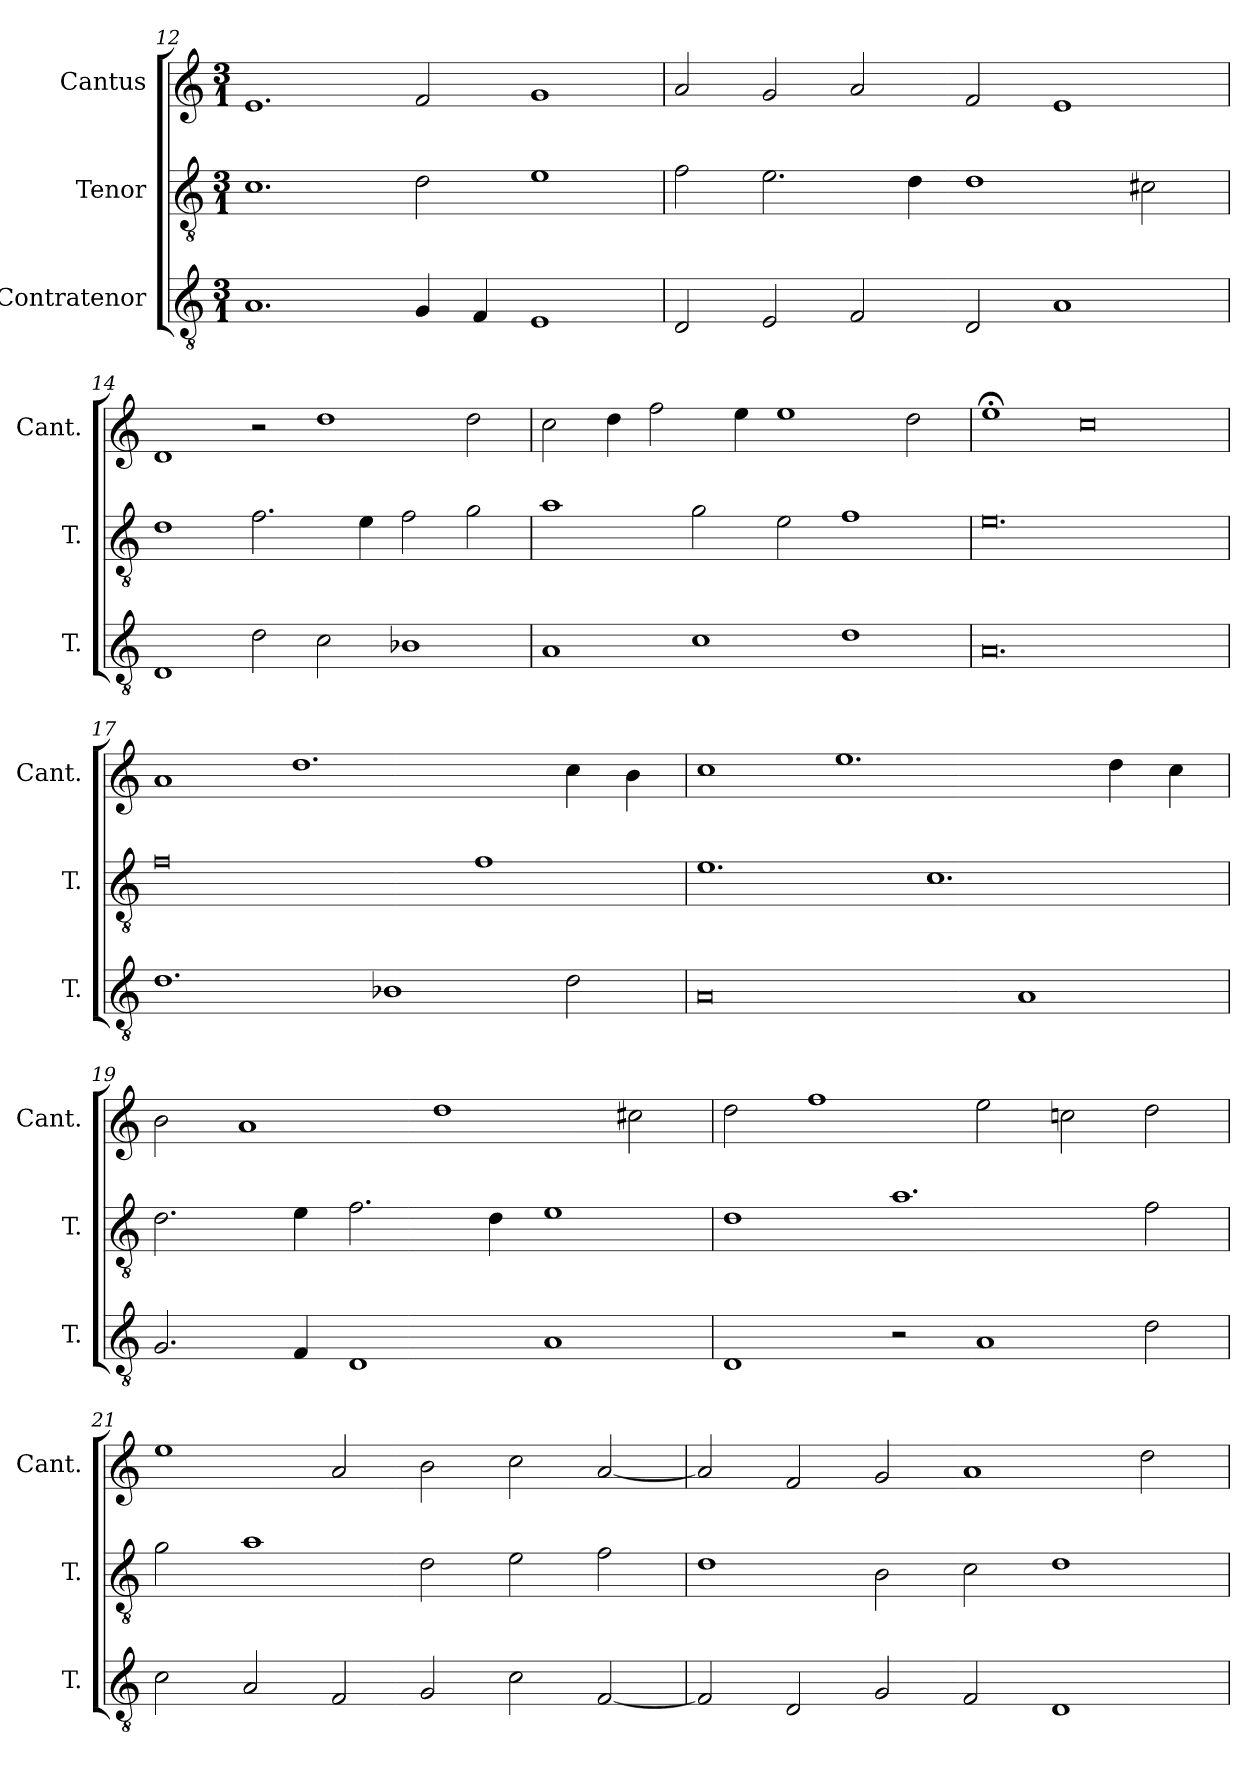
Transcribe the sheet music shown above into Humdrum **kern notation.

**kern	**kern	**kern
*part3	*part2	*part1
*staff3	*staff2	*staff1
*I"Contratenor	*I"Tenor	*I"Cantus
*I'T.	*I'T.	*I'Cant.
*clefGv2	*clefGv2	*clefG2
*ITrd7c12	*ITrd7c12	*
*k[]	*k[]	*k[]
*C:	*C:	*C:
*M3/1	*M3/1	*M3/1
=12	=12	=12
1.AA/	1.C\	1.e/
4GG/	2D\	2f/
4FF/	.	.
1EE/	1E\	1g/
=13	=13	=13
2DD/	2F\	2a/
2EE/	2.E\	2g/
2FF/	.	2a/
.	4D\	.
2DD/	1D\	2f/
1AA/	.	1e/
.	2C#X\	.
=14	=14	=14
1DD/	1D\	1d/
2D\	2.F\	2r
2C\	.	1dd\
.	4E\	.
1BB-X\	2F\	.
.	2G\	2dd\
=15	=15	=15
1AA/	1A\	2cc\
.	.	4dd\
.	.	2ff\
1C\	2G\	.
.	.	4ee\
.	2E\	1ee\
1D\	1F\	.
.	.	2dd\
=16	=16	=16
0.AA/	0.E\	1ee;<\
.	.	0cc\
=17	=17	=17
1.D\	0F\	1a/
.	.	1.dd\
1BB-X\	.	.
.	1F\	.
2D\	.	4cc\
.	.	4b\
=18	=18	=18
0AA/	1.E\	1cc\
.	.	1.ee\
.	1.C\	.
1AA/	.	.
.	.	4dd\
.	.	4cc\
=19	=19	=19
2.GG/	2.D\	2b\
.	.	1a/
4FF/	4E\	.
1DD/	2.F\	.
.	.	1dd\
.	4D\	.
1AA/	1E\	.
.	.	2cc#X\
=20	=20	=20
1DD/	1D\	2dd\
.	.	1ff\
2r	1.A\	.
1AA/	.	2ee\
.	.	2ccn\
2D\	2F\	2dd\
=21	=21	=21
2C\	2G\	1ee\
2AA/	1A\	.
2FF/	.	2a/
2GG/	2D\	2b\
2C\	2E\	2cc\
[2FF/	2F\	[2a/
=22	=22	=22
2FF/]	1D\	2a/]
2DD/	.	2f/
2GG/	2BB\	2g/
2FF/	2C\	1a/
1DD/	1D\	.
.	.	2dd\
=	=	=
*-	*-	*-
